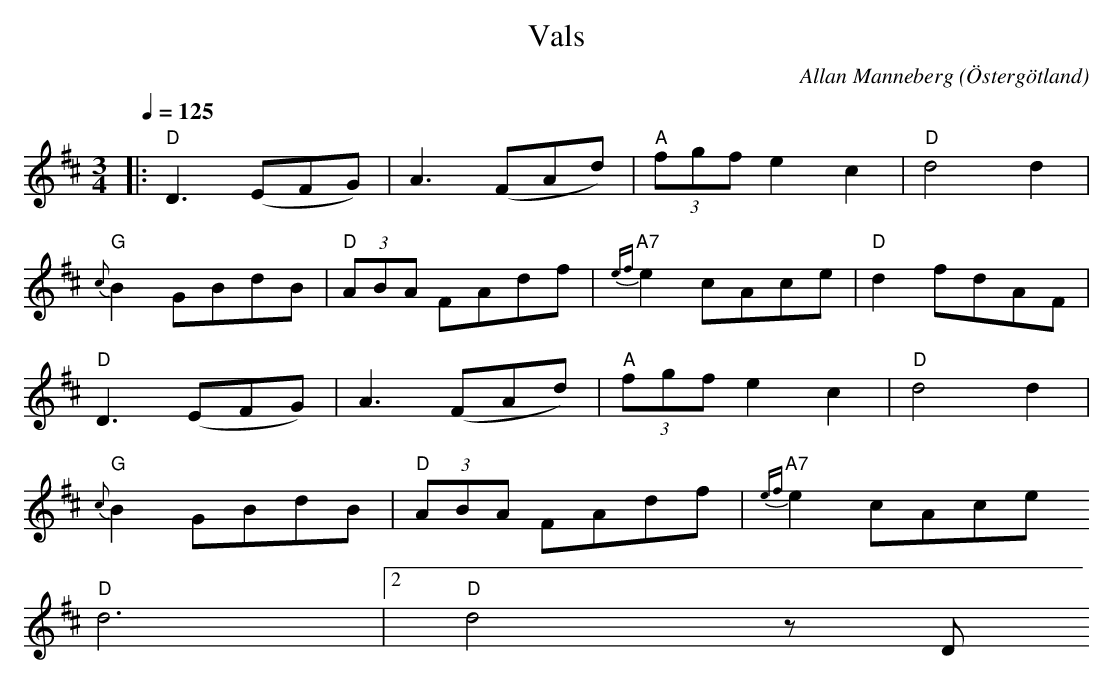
X:1
T:Vals
O:Östergötland
C:Allan Manneberg
Q:1/4=125
M: 3/4
L: 1/8
K: D
|: "D"D3(EFG) | A3(FAd) |"A" (3fgf e2 c2|"D" d4 d2|
"G" {c}B2 GBdB| "D" (3ABA FAdf | "A7" {ef}e2 cAce|"D" d2 fdAF|
"D"D3(EFG) | A3(FAd) |"A" (3fgf e2 c2|"D" d4 d2|
"G" {c}B2 GBdB| "D" (3ABA FAdf | "A7" {ef}e2 cAce
1"D" d6 |2 "D" d4 z D
|:
